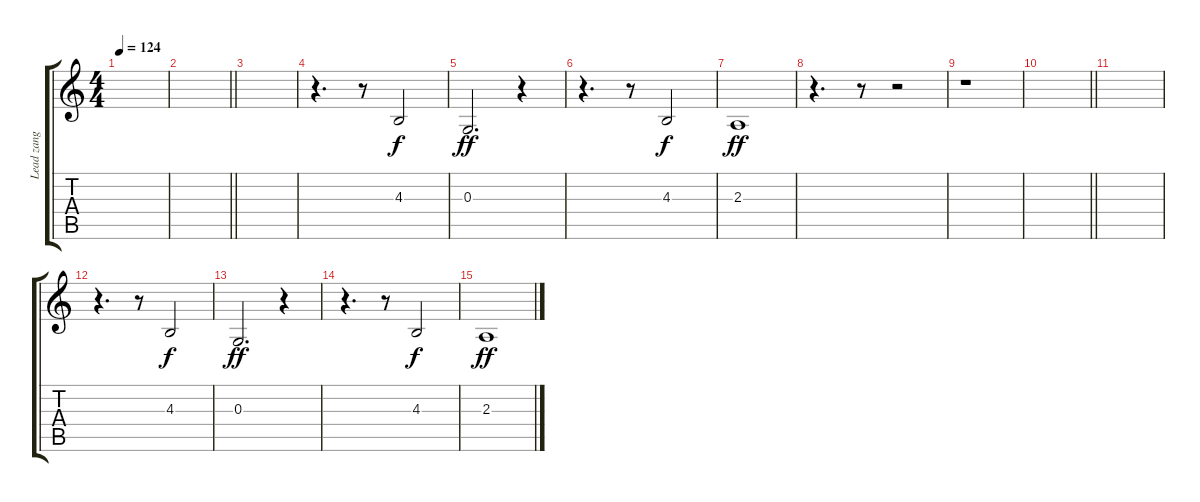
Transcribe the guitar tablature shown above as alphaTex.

\track ("Lead zang" "Lead zang") {instrument bassoon}
\staff {score tabs}
\tuning (E4 B3 G3 D3 A2 E2) {hide}
\ts (4 4)
\tempo 124
\clef g2
\ks c
|
\barLineRight lightlight
|
|
r.4{d} r.8 4.3.2{dy f} |
0.3.2{d dy ff} r.4 |
r.4{d} r.8 4.3.2{dy f} |
2.3.1{dy ff} |
r.4{d} r.8 r.2 |
r.1 |
\barLineRight lightlight
|
|
r.4{d} r.8 4.3.2{dy f} |
0.3.2{d dy ff} r.4 |
r.4{d} r.8 4.3.2{dy f} |
2.3.1{dy ff}
